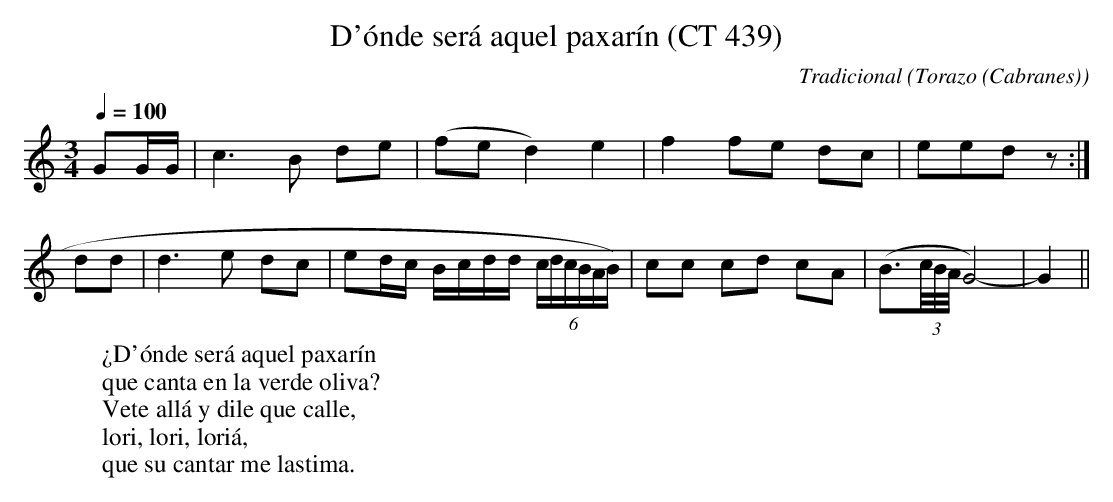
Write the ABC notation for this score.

X:1
T:D'ónde será aquel paxarín (CT 439)
C:Tradicional
O:Torazo (Cabranes)
M:3/4
L:1/8
Q:1/4=100
K:C
GG/G/|c3 B de|(fe d2) e2|f2 fe dc|ee-d z :|
dd|d3 e dc|ed/c/ B/c/d/d/ (6c/d/c/B/A/B/)|cc cd cA|(B3/2(3c/4B/4A/4 G4-)|G2 ||
W:¿D'ónde será aquel paxarín
W:que canta en la verde oliva?
W:Vete allá y dile que calle,
W:lori, lori, loriá,
W:que su cantar me lastima.
W:
